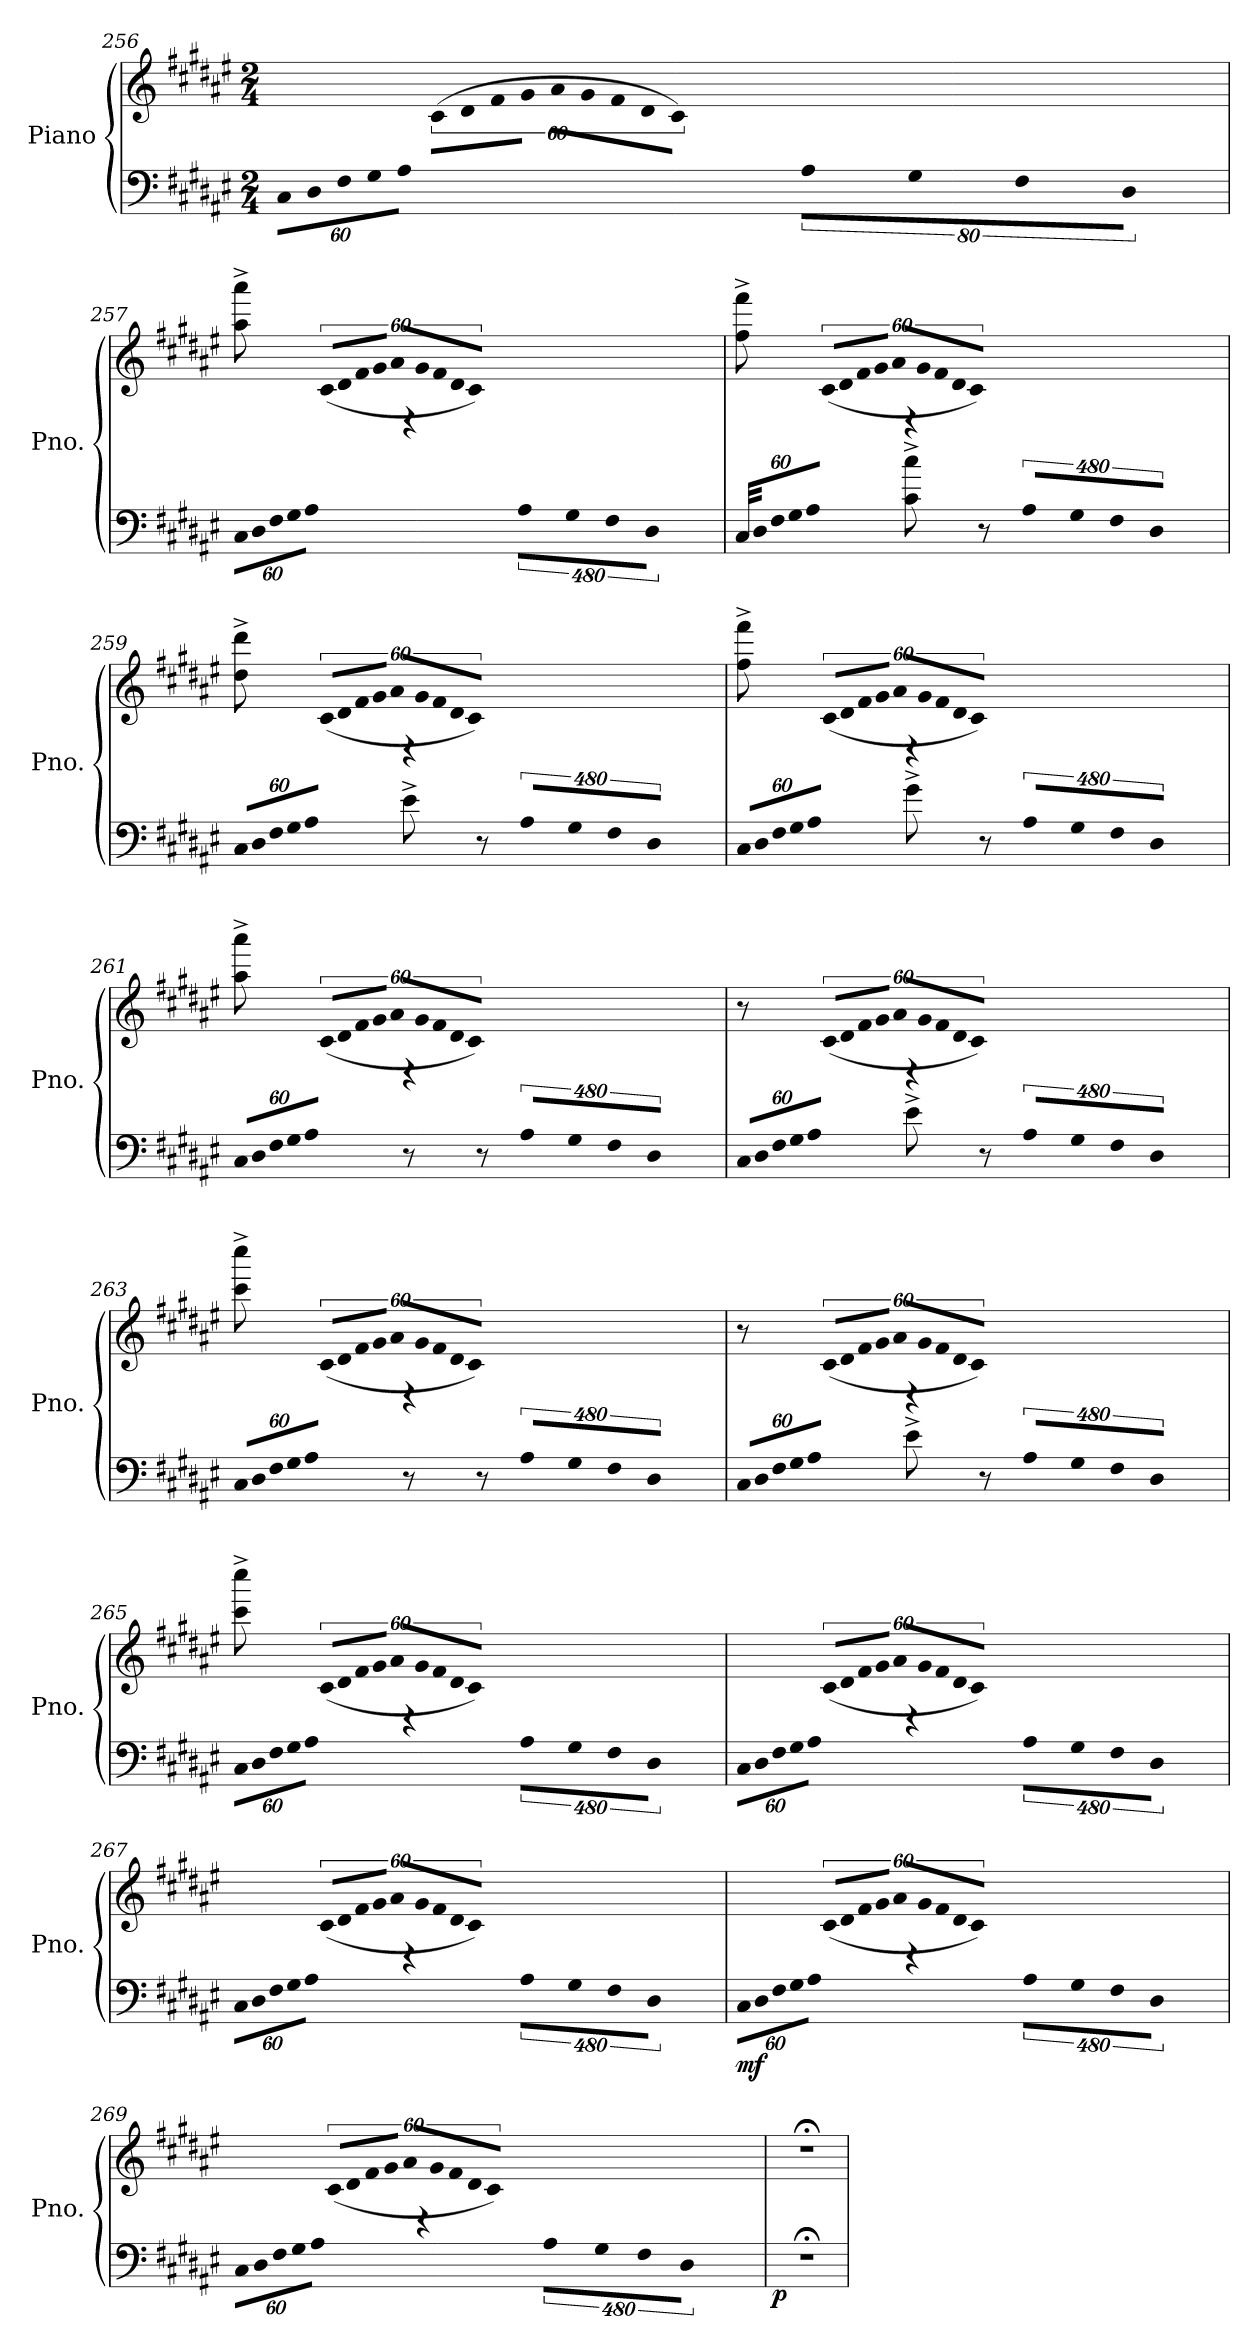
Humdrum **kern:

**kern	**kern	**dynam
*part1	*part1	*part1
*staff2	*staff1	*staff1/2
*I"Piano	*	*
*I'Pno.	*	*
*clefF4	*clefG2	*
*k[f#c#g#d#a#e#]	*k[f#c#g#d#a#e#]	*
*M2/4	*M2/4	*
=256	=256	=256
!LO:N:vis=32	!LO:N:vis=8	!
1920%53C#\LLL	640%71ryy	.
!LO:N:vis=32	!	!
1920%53D#\	.	.
!LO:N:vis=32	!	!
1920%53F#\	.	.
!LO:N:vis=32	!	!
1920%53G#\	.	.
!LO:N:vis=32	!	!
1920%53A#\JJJ	.	.
!	!LO:N:vis=32	!
.	1920%53ryy	.
!LO:N:vis=8	!	!
640%71ryy	.	.
!	!LO:N:vis=32	!
.	(>1920%53c#\LLL	.
!	!LO:N:vis=32	!
.	1920%53d#\	.
!	!LO:N:vis=32	!
.	1920%53f#\	.
!	!LO:N:vis=32	!
.	1920%53g#\JJJ	.
!LO:N:vis=8	!LO:N:vis=32	!
640%71ryy	1920%53a#\LLL	.
!	!LO:N:vis=32	!
.	1920%53g#\	.
!	!LO:N:vis=32	!
.	1920%53f#\	.
!	!LO:N:vis=32	!
.	1920%53d#\	.
!	!LO:N:vis=32	!
.	1920%53c#\JJJ)	.
!LO:N:vis=32	!	!
1920%53ryy	.	.
!	!LO:N:vis=8	!
.	640%71ryy	.
!LO:N:vis=32	!	!
1920%53A#\LLL	.	.
!LO:N:vis=32	!	!
1920%53G#\	.	.
!LO:N:vis=32	!	!
1920%53F#\	.	.
!LO:N:vis=32	!	!
1920%53D#\JJJ	.	.
!!LO:LB:g=z
=257	=257	=257
!LO:N:vis=32	!LO:N:vis=8	!
*	*^	*
1920%53C#\LLL	640%71ryy	8aa#\^ 8aaa#\^	.
!LO:N:vis=32	!	!	!
1920%53D#\	.	.	.
!LO:N:vis=32	!	!	!
1920%53F#\	.	.	.
!LO:N:vis=32	!	!	!
1920%53G#\	.	.	.
!LO:N:vis=32	!	!	!
1920%53A#\JJJ	.	.	.
!	!LO:N:vis=32	!	!
.	1920%53ryy	.	.
.	.	8ryy	.
!LO:N:vis=4	!	!	!
1920%427ryy	.	.	.
!	!LO:N:vis=32	!	!
.	(>1920%53c#/LLL	.	.
!	!LO:N:vis=32	!	!
.	1920%53d#/	.	.
!	!LO:N:vis=32	!	!
.	1920%53f#/	.	.
!	!LO:N:vis=32	!	!
.	1920%53g#/JJJ	.	.
!	!LO:N:vis=32	!	!
.	1920%53a#/LLL	.	.
.	.	4r	.
!	!LO:N:vis=32	!	!
.	1920%53g#/	.	.
!	!LO:N:vis=32	!	!
.	1920%53f#/	.	.
!	!LO:N:vis=32	!	!
.	1920%53d#/	.	.
!	!LO:N:vis=32	!	!
.	1920%53c#/JJJ)	.	.
!LO:N:vis=32	!	!	!
1920%53ryy	.	.	.
!	!LO:N:vis=8	!	!
.	640%71ryy	.	.
!LO:N:vis=32	!	!	!
1920%53A#\LLL	.	.	.
!LO:N:vis=32	!	!	!
1920%53G#\	.	.	.
!LO:N:vis=32	!	!	!
1920%53F#\	.	.	.
!LO:N:vis=32	!	!	!
1920%53D#\JJJ	.	.	.
.	480ryy	.	.
640ryy	.	.	.
=258	=258	=258	=258
!LO:N:vis=32	!LO:N:vis=8	!	!
*^	*	*	*
1920%53C#/LLL	4ryy	640%71ryy	8ff#\^ 8fff#\^	.
!LO:N:vis=32	!	!	!	!
1920%53D#/	.	.	.	.
!LO:N:vis=32	!	!	!	!
1920%53F#/	.	.	.	.
!LO:N:vis=32	!	!	!	!
1920%53G#/	.	.	.	.
!LO:N:vis=32	!	!	!	!
1920%53A#/JJJ	.	.	.	.
!	!	!LO:N:vis=32	!	!
.	.	1920%53ryy	.	.
.	.	.	8ryy	.
!LO:N:vis=4	!	!	!	!
1920%427ryy	.	.	.	.
!	!	!LO:N:vis=32	!	!
.	.	(>1920%53c#/LLL	.	.
!	!	!LO:N:vis=32	!	!
.	.	1920%53d#/	.	.
!	!	!LO:N:vis=32	!	!
.	.	1920%53f#/	.	.
!	!	!LO:N:vis=32	!	!
.	.	1920%53g#/JJJ	.	.
!	!	!LO:N:vis=32	!	!
.	.	1920%53a#/LLL	.	.
*8va	*	*	*	*
.	8cc#\^ 8ccc#\^	.	4r	.
!	!	!LO:N:vis=32	!	!
.	.	1920%53g#/	.	.
!	!	!LO:N:vis=32	!	!
.	.	1920%53f#/	.	.
!	!	!LO:N:vis=32	!	!
.	.	1920%53d#/	.	.
!	!	!LO:N:vis=32	!	!
.	.	1920%53c#/JJJ)	.	.
!LO:N:vis=32	!	!	!	!
1920%53ryy	.	.	.	.
*X8va	*	*	*	*
.	8r	.	.	.
!	!	!LO:N:vis=8	!	!
.	.	640%71ryy	.	.
!LO:N:vis=32	!	!	!	!
1920%53A#/LLL	.	.	.	.
!LO:N:vis=32	!	!	!	!
1920%53G#/	.	.	.	.
!LO:N:vis=32	!	!	!	!
1920%53F#/	.	.	.	.
!LO:N:vis=32	!	!	!	!
1920%53D#/JJJ	.	.	.	.
.	.	480ryy	.	.
640ryy	.	.	.	.
!!LO:LB:g=z	!!
=259	=259	=259	=259	=259
!LO:N:vis=32	!	!LO:N:vis=8	!	!
1920%53C#/LLL	4ryy	640%71ryy	8dd#\^ 8ddd#\^	.
!LO:N:vis=32	!	!	!	!
1920%53D#/	.	.	.	.
!LO:N:vis=32	!	!	!	!
1920%53F#/	.	.	.	.
!LO:N:vis=32	!	!	!	!
1920%53G#/	.	.	.	.
!LO:N:vis=32	!	!	!	!
1920%53A#/JJJ	.	.	.	.
!	!	!LO:N:vis=32	!	!
.	.	1920%53ryy	.	.
.	.	.	8ryy	.
!LO:N:vis=4	!	!	!	!
1920%427ryy	.	.	.	.
!	!	!LO:N:vis=32	!	!
.	.	(>1920%53c#/LLL	.	.
!	!	!LO:N:vis=32	!	!
.	.	1920%53d#/	.	.
!	!	!LO:N:vis=32	!	!
.	.	1920%53f#/	.	.
!	!	!LO:N:vis=32	!	!
.	.	1920%53g#/JJJ	.	.
!	!	!LO:N:vis=32	!	!
.	.	1920%53a#/LLL	.	.
*8va	*	*	*	*
.	8ee#^\	.	4r	.
!	!	!LO:N:vis=32	!	!
.	.	1920%53g#/	.	.
!	!	!LO:N:vis=32	!	!
.	.	1920%53f#/	.	.
!	!	!LO:N:vis=32	!	!
.	.	1920%53d#/	.	.
!	!	!LO:N:vis=32	!	!
.	.	1920%53c#/JJJ)	.	.
!LO:N:vis=32	!	!	!	!
1920%53ryy	.	.	.	.
*X8va	*	*	*	*
.	8r	.	.	.
!	!	!LO:N:vis=8	!	!
.	.	640%71ryy	.	.
!LO:N:vis=32	!	!	!	!
1920%53A#/LLL	.	.	.	.
!LO:N:vis=32	!	!	!	!
1920%53G#/	.	.	.	.
!LO:N:vis=32	!	!	!	!
1920%53F#/	.	.	.	.
!LO:N:vis=32	!	!	!	!
1920%53D#/JJJ	.	.	.	.
.	.	480ryy	.	.
640ryy	.	.	.	.
=260	=260	=260	=260	=260
!LO:N:vis=32	!	!LO:N:vis=8	!	!
1920%53C#/LLL	4ryy	640%71ryy	8ff#\^ 8fff#\^	.
!LO:N:vis=32	!	!	!	!
1920%53D#/	.	.	.	.
!LO:N:vis=32	!	!	!	!
1920%53F#/	.	.	.	.
!LO:N:vis=32	!	!	!	!
1920%53G#/	.	.	.	.
!LO:N:vis=32	!	!	!	!
1920%53A#/JJJ	.	.	.	.
!	!	!LO:N:vis=32	!	!
.	.	1920%53ryy	.	.
.	.	.	8ryy	.
!LO:N:vis=4	!	!	!	!
1920%427ryy	.	.	.	.
!	!	!LO:N:vis=32	!	!
.	.	(>1920%53c#/LLL	.	.
!	!	!LO:N:vis=32	!	!
.	.	1920%53d#/	.	.
!	!	!LO:N:vis=32	!	!
.	.	1920%53f#/	.	.
!	!	!LO:N:vis=32	!	!
.	.	1920%53g#/JJJ	.	.
!	!	!LO:N:vis=32	!	!
.	.	1920%53a#/LLL	.	.
*8va	*	*	*	*
.	8gg#^\	.	4r	.
!	!	!LO:N:vis=32	!	!
.	.	1920%53g#/	.	.
!	!	!LO:N:vis=32	!	!
.	.	1920%53f#/	.	.
!	!	!LO:N:vis=32	!	!
.	.	1920%53d#/	.	.
!	!	!LO:N:vis=32	!	!
.	.	1920%53c#/JJJ)	.	.
!LO:N:vis=32	!	!	!	!
1920%53ryy	.	.	.	.
*X8va	*	*	*	*
.	8r	.	.	.
!	!	!LO:N:vis=8	!	!
.	.	640%71ryy	.	.
!LO:N:vis=32	!	!	!	!
1920%53A#/LLL	.	.	.	.
!LO:N:vis=32	!	!	!	!
1920%53G#/	.	.	.	.
!LO:N:vis=32	!	!	!	!
1920%53F#/	.	.	.	.
!LO:N:vis=32	!	!	!	!
1920%53D#/JJJ	.	.	.	.
.	.	480ryy	.	.
640ryy	.	.	.	.
!!LO:LB:g=z	!!
=261	=261	=261	=261	=261
!LO:N:vis=32	!	!LO:N:vis=8	!	!
1920%53C#/LLL	4ryy	640%71ryy	8aa#\^ 8aaa#\^	.
!LO:N:vis=32	!	!	!	!
1920%53D#/	.	.	.	.
!LO:N:vis=32	!	!	!	!
1920%53F#/	.	.	.	.
!LO:N:vis=32	!	!	!	!
1920%53G#/	.	.	.	.
!LO:N:vis=32	!	!	!	!
1920%53A#/JJJ	.	.	.	.
!	!	!LO:N:vis=32	!	!
.	.	1920%53ryy	.	.
.	.	.	8ryy	.
!LO:N:vis=4	!	!	!	!
1920%427ryy	.	.	.	.
!	!	!LO:N:vis=32	!	!
.	.	(>1920%53c#/LLL	.	.
!	!	!LO:N:vis=32	!	!
.	.	1920%53d#/	.	.
!	!	!LO:N:vis=32	!	!
.	.	1920%53f#/	.	.
!	!	!LO:N:vis=32	!	!
.	.	1920%53g#/JJJ	.	.
!	!	!LO:N:vis=32	!	!
.	.	1920%53a#/LLL	.	.
.	8r	.	4r	.
!	!	!LO:N:vis=32	!	!
.	.	1920%53g#/	.	.
!	!	!LO:N:vis=32	!	!
.	.	1920%53f#/	.	.
!	!	!LO:N:vis=32	!	!
.	.	1920%53d#/	.	.
!	!	!LO:N:vis=32	!	!
.	.	1920%53c#/JJJ)	.	.
!LO:N:vis=32	!	!	!	!
1920%53ryy	.	.	.	.
.	8r	.	.	.
!	!	!LO:N:vis=8	!	!
.	.	640%71ryy	.	.
!LO:N:vis=32	!	!	!	!
1920%53A#/LLL	.	.	.	.
!LO:N:vis=32	!	!	!	!
1920%53G#/	.	.	.	.
!LO:N:vis=32	!	!	!	!
1920%53F#/	.	.	.	.
!LO:N:vis=32	!	!	!	!
1920%53D#/JJJ	.	.	.	.
.	.	480ryy	.	.
640ryy	.	.	.	.
=262	=262	=262	=262	=262
!LO:N:vis=32	!	!LO:N:vis=8	!	!
1920%53C#/LLL	4ryy	640%71ryy	8r	.
!LO:N:vis=32	!	!	!	!
1920%53D#/	.	.	.	.
!LO:N:vis=32	!	!	!	!
1920%53F#/	.	.	.	.
!LO:N:vis=32	!	!	!	!
1920%53G#/	.	.	.	.
!LO:N:vis=32	!	!	!	!
1920%53A#/JJJ	.	.	.	.
!	!	!LO:N:vis=32	!	!
.	.	1920%53ryy	.	.
.	.	.	8ryy	.
!LO:N:vis=4	!	!	!	!
1920%427ryy	.	.	.	.
!	!	!LO:N:vis=32	!	!
.	.	(>1920%53c#/LLL	.	.
!	!	!LO:N:vis=32	!	!
.	.	1920%53d#/	.	.
!	!	!LO:N:vis=32	!	!
.	.	1920%53f#/	.	.
!	!	!LO:N:vis=32	!	!
.	.	1920%53g#/JJJ	.	.
!	!	!LO:N:vis=32	!	!
.	.	1920%53a#/LLL	.	.
*15ma	*	*	*	*
.	8eee#^\	.	4r	.
!	!	!LO:N:vis=32	!	!
.	.	1920%53g#/	.	.
!	!	!LO:N:vis=32	!	!
.	.	1920%53f#/	.	.
!	!	!LO:N:vis=32	!	!
.	.	1920%53d#/	.	.
!	!	!LO:N:vis=32	!	!
.	.	1920%53c#/JJJ)	.	.
!LO:N:vis=32	!	!	!	!
1920%53ryy	.	.	.	.
*X15ma	*	*	*	*
.	8r	.	.	.
!	!	!LO:N:vis=8	!	!
.	.	640%71ryy	.	.
!LO:N:vis=32	!	!	!	!
1920%53A#/LLL	.	.	.	.
!LO:N:vis=32	!	!	!	!
1920%53G#/	.	.	.	.
!LO:N:vis=32	!	!	!	!
1920%53F#/	.	.	.	.
!LO:N:vis=32	!	!	!	!
1920%53D#/JJJ	.	.	.	.
.	.	480ryy	.	.
640ryy	.	.	.	.
!!LO:LB:g=z	!!
=263	=263	=263	=263	=263
!LO:N:vis=32	!	!LO:N:vis=8	!	!
1920%53C#/LLL	4ryy	640%71ryy	8ccc#\^ 8cccc#\^	.
!LO:N:vis=32	!	!	!	!
1920%53D#/	.	.	.	.
!LO:N:vis=32	!	!	!	!
1920%53F#/	.	.	.	.
!LO:N:vis=32	!	!	!	!
1920%53G#/	.	.	.	.
!LO:N:vis=32	!	!	!	!
1920%53A#/JJJ	.	.	.	.
!	!	!LO:N:vis=32	!	!
.	.	1920%53ryy	.	.
.	.	.	8ryy	.
!LO:N:vis=4	!	!	!	!
1920%427ryy	.	.	.	.
!	!	!LO:N:vis=32	!	!
.	.	(>1920%53c#/LLL	.	.
!	!	!LO:N:vis=32	!	!
.	.	1920%53d#/	.	.
!	!	!LO:N:vis=32	!	!
.	.	1920%53f#/	.	.
!	!	!LO:N:vis=32	!	!
.	.	1920%53g#/JJJ	.	.
!	!	!LO:N:vis=32	!	!
.	.	1920%53a#/LLL	.	.
.	8r	.	4r	.
!	!	!LO:N:vis=32	!	!
.	.	1920%53g#/	.	.
!	!	!LO:N:vis=32	!	!
.	.	1920%53f#/	.	.
!	!	!LO:N:vis=32	!	!
.	.	1920%53d#/	.	.
!	!	!LO:N:vis=32	!	!
.	.	1920%53c#/JJJ)	.	.
!LO:N:vis=32	!	!	!	!
1920%53ryy	.	.	.	.
.	8r	.	.	.
!	!	!LO:N:vis=8	!	!
.	.	640%71ryy	.	.
!LO:N:vis=32	!	!	!	!
1920%53A#/LLL	.	.	.	.
!LO:N:vis=32	!	!	!	!
1920%53G#/	.	.	.	.
!LO:N:vis=32	!	!	!	!
1920%53F#/	.	.	.	.
!LO:N:vis=32	!	!	!	!
1920%53D#/JJJ	.	.	.	.
.	.	480ryy	.	.
640ryy	.	.	.	.
=264	=264	=264	=264	=264
!LO:N:vis=32	!	!LO:N:vis=8	!	!
1920%53C#/LLL	4ryy	640%71ryy	8r	.
!LO:N:vis=32	!	!	!	!
1920%53D#/	.	.	.	.
!LO:N:vis=32	!	!	!	!
1920%53F#/	.	.	.	.
!LO:N:vis=32	!	!	!	!
1920%53G#/	.	.	.	.
!LO:N:vis=32	!	!	!	!
1920%53A#/JJJ	.	.	.	.
!	!	!LO:N:vis=32	!	!
.	.	1920%53ryy	.	.
.	.	.	8ryy	.
!LO:N:vis=4	!	!	!	!
1920%427ryy	.	.	.	.
!	!	!LO:N:vis=32	!	!
.	.	(>1920%53c#/LLL	.	.
!	!	!LO:N:vis=32	!	!
.	.	1920%53d#/	.	.
!	!	!LO:N:vis=32	!	!
.	.	1920%53f#/	.	.
!	!	!LO:N:vis=32	!	!
.	.	1920%53g#/JJJ	.	.
!	!	!LO:N:vis=32	!	!
.	.	1920%53a#/LLL	.	.
*15ma	*	*	*	*
.	8eee#^\	.	4r	.
!	!	!LO:N:vis=32	!	!
.	.	1920%53g#/	.	.
!	!	!LO:N:vis=32	!	!
.	.	1920%53f#/	.	.
!	!	!LO:N:vis=32	!	!
.	.	1920%53d#/	.	.
!	!	!LO:N:vis=32	!	!
.	.	1920%53c#/JJJ)	.	.
!LO:N:vis=32	!	!	!	!
1920%53ryy	.	.	.	.
*X15ma	*	*	*	*
.	8r	.	.	.
!	!	!LO:N:vis=8	!	!
.	.	640%71ryy	.	.
!LO:N:vis=32	!	!	!	!
1920%53A#/LLL	.	.	.	.
!LO:N:vis=32	!	!	!	!
1920%53G#/	.	.	.	.
!LO:N:vis=32	!	!	!	!
1920%53F#/	.	.	.	.
!LO:N:vis=32	!	!	!	!
1920%53D#/JJJ	.	.	.	.
.	.	480ryy	.	.
640ryy	.	.	.	.
!!LO:PB:g=z	!!
=265	=265	=265	=265	=265
!LO:N:vis=32	!	!LO:N:vis=8	!	!
1920%53C#\LLL	4ryy	640%71ryy	8ccc#\^ 8cccc#\^	.
!LO:N:vis=32	!	!	!	!
1920%53D#\	.	.	.	.
!LO:N:vis=32	!	!	!	!
1920%53F#\	.	.	.	.
!LO:N:vis=32	!	!	!	!
1920%53G#\	.	.	.	.
!LO:N:vis=32	!	!	!	!
1920%53A#\JJJ	.	.	.	.
!	!	!LO:N:vis=32	!	!
.	.	1920%53ryy	.	.
.	.	.	8ryy	.
!LO:N:vis=4	!	!	!	!
1920%427ryy	.	.	.	.
!	!	!LO:N:vis=32	!	!
.	.	(>1920%53c#/LLL	.	.
!	!	!LO:N:vis=32	!	!
.	.	1920%53d#/	.	.
!	!	!LO:N:vis=32	!	!
.	.	1920%53f#/	.	.
!	!	!LO:N:vis=32	!	!
.	.	1920%53g#/JJJ	.	.
!	!	!LO:N:vis=32	!	!
.	.	1920%53a#/LLL	.	.
.	8ryy	.	4r	.
!	!	!LO:N:vis=32	!	!
.	.	1920%53g#/	.	.
!	!	!LO:N:vis=32	!	!
.	.	1920%53f#/	.	.
!	!	!LO:N:vis=32	!	!
.	.	1920%53d#/	.	.
!	!	!LO:N:vis=32	!	!
.	.	1920%53c#/JJJ)	.	.
!LO:N:vis=32	!	!	!	!
1920%53ryy	.	.	.	.
.	8ryy	.	.	.
!	!	!LO:N:vis=8	!	!
.	.	640%71ryy	.	.
!LO:N:vis=32	!	!	!	!
1920%53A#\LLL	.	.	.	.
!LO:N:vis=32	!	!	!	!
1920%53G#\	.	.	.	.
!LO:N:vis=32	!	!	!	!
1920%53F#\	.	.	.	.
!LO:N:vis=32	!	!	!	!
1920%53D#\JJJ	.	.	.	.
.	.	480ryy	.	.
640ryy	.	.	.	.
=266	=266	=266	=266	=266
!LO:N:vis=32	!	!LO:N:vis=8	!	!
1920%53C#\LLL	4ryy	640%71ryy	8ryy	.
!LO:N:vis=32	!	!	!	!
1920%53D#\	.	.	.	.
!LO:N:vis=32	!	!	!	!
1920%53F#\	.	.	.	.
!LO:N:vis=32	!	!	!	!
1920%53G#\	.	.	.	.
!LO:N:vis=32	!	!	!	!
1920%53A#\JJJ	.	.	.	.
!	!	!LO:N:vis=32	!	!
.	.	1920%53ryy	.	.
.	.	.	8ryy	.
!LO:N:vis=4	!	!	!	!
1920%427ryy	.	.	.	.
!	!	!LO:N:vis=32	!	!
.	.	(>1920%53c#/LLL	.	.
!	!	!LO:N:vis=32	!	!
.	.	1920%53d#/	.	.
!	!	!LO:N:vis=32	!	!
.	.	1920%53f#/	.	.
!	!	!LO:N:vis=32	!	!
.	.	1920%53g#/JJJ	.	.
!	!	!LO:N:vis=32	!	!
.	.	1920%53a#/LLL	.	.
.	8ryy	.	4r	.
!	!	!LO:N:vis=32	!	!
.	.	1920%53g#/	.	.
!	!	!LO:N:vis=32	!	!
.	.	1920%53f#/	.	.
!	!	!LO:N:vis=32	!	!
.	.	1920%53d#/	.	.
!	!	!LO:N:vis=32	!	!
.	.	1920%53c#/JJJ)	.	.
!LO:N:vis=32	!	!	!	!
1920%53ryy	.	.	.	.
.	8ryy	.	.	.
!	!	!LO:N:vis=8	!	!
.	.	640%71ryy	.	.
!LO:N:vis=32	!	!	!	!
1920%53A#\LLL	.	.	.	.
!LO:N:vis=32	!	!	!	!
1920%53G#\	.	.	.	.
!LO:N:vis=32	!	!	!	!
1920%53F#\	.	.	.	.
!LO:N:vis=32	!	!	!	!
1920%53D#\JJJ	.	.	.	.
.	.	480ryy	.	.
640ryy	.	.	.	.
!!LO:LB:g=z	!!
=267	=267	=267	=267	=267
!LO:N:vis=32	!	!LO:N:vis=8	!	!
1920%53C#\LLL	4ryy	640%71ryy	8ryy	.
!LO:N:vis=32	!	!	!	!
1920%53D#\	.	.	.	.
!LO:N:vis=32	!	!	!	!
1920%53F#\	.	.	.	.
!LO:N:vis=32	!	!	!	!
1920%53G#\	.	.	.	.
!LO:N:vis=32	!	!	!	!
1920%53A#\JJJ	.	.	.	.
!	!	!LO:N:vis=32	!	!
.	.	1920%53ryy	.	.
.	.	.	8ryy	.
!LO:N:vis=4	!	!	!	!
1920%427ryy	.	.	.	.
!	!	!LO:N:vis=32	!	!
.	.	(>1920%53c#/LLL	.	.
!	!	!LO:N:vis=32	!	!
.	.	1920%53d#/	.	.
!	!	!LO:N:vis=32	!	!
.	.	1920%53f#/	.	.
!	!	!LO:N:vis=32	!	!
.	.	1920%53g#/JJJ	.	.
!	!	!LO:N:vis=32	!	!
.	.	1920%53a#/LLL	.	.
.	8ryy	.	4r	.
!	!	!LO:N:vis=32	!	!
.	.	1920%53g#/	.	.
!	!	!LO:N:vis=32	!	!
.	.	1920%53f#/	.	.
!	!	!LO:N:vis=32	!	!
.	.	1920%53d#/	.	.
!	!	!LO:N:vis=32	!	!
.	.	1920%53c#/JJJ)	.	.
!LO:N:vis=32	!	!	!	!
1920%53ryy	.	.	.	.
.	8ryy	.	.	.
!	!	!LO:N:vis=8	!	!
.	.	640%71ryy	.	.
!LO:N:vis=32	!	!	!	!
1920%53A#\LLL	.	.	.	.
!LO:N:vis=32	!	!	!	!
1920%53G#\	.	.	.	.
!LO:N:vis=32	!	!	!	!
1920%53F#\	.	.	.	.
!LO:N:vis=32	!	!	!	!
1920%53D#\JJJ	.	.	.	.
.	.	480ryy	.	.
640ryy	.	.	.	.
=268	=268	=268	=268	=268
!LO:N:vis=32	!	!LO:N:vis=8	!	!LO:DY:b=2
1920%53C#\LLL	4ryy	640%71ryy	8ryy	mf
!LO:N:vis=32	!	!	!	!
1920%53D#\	.	.	.	.
!LO:N:vis=32	!	!	!	!
1920%53F#\	.	.	.	.
!LO:N:vis=32	!	!	!	!
1920%53G#\	.	.	.	.
!LO:N:vis=32	!	!	!	!
1920%53A#\JJJ	.	.	.	.
!	!	!LO:N:vis=32	!	!
.	.	1920%53ryy	.	.
.	.	.	8ryy	.
!LO:N:vis=4	!	!	!	!
1920%427ryy	.	.	.	.
!	!	!LO:N:vis=32	!	!
.	.	(>1920%53c#/LLL	.	.
!	!	!LO:N:vis=32	!	!
.	.	1920%53d#/	.	.
!	!	!LO:N:vis=32	!	!
.	.	1920%53f#/	.	.
!	!	!LO:N:vis=32	!	!
.	.	1920%53g#/JJJ	.	.
!	!	!LO:N:vis=32	!	!
.	.	1920%53a#/LLL	.	.
.	8ryy	.	4r	.
!	!	!LO:N:vis=32	!	!
.	.	1920%53g#/	.	.
!	!	!LO:N:vis=32	!	!
.	.	1920%53f#/	.	.
!	!	!LO:N:vis=32	!	!
.	.	1920%53d#/	.	.
!	!	!LO:N:vis=32	!	!
.	.	1920%53c#/JJJ)	.	.
!LO:N:vis=32	!	!	!	!
1920%53ryy	.	.	.	.
.	8ryy	.	.	.
!	!	!LO:N:vis=8	!	!
.	.	640%71ryy	.	.
!LO:N:vis=32	!	!	!	!
1920%53A#\LLL	.	.	.	.
!LO:N:vis=32	!	!	!	!
1920%53G#\	.	.	.	.
!LO:N:vis=32	!	!	!	!
1920%53F#\	.	.	.	.
!LO:N:vis=32	!	!	!	!
1920%53D#\JJJ	.	.	.	.
.	.	480ryy	.	.
640ryy	.	.	.	.
!!LO:LB:g=z	!!
=269	=269	=269	=269	=269
!LO:N:vis=32	!	!LO:N:vis=8	!	!
1920%53C#\LLL	4ryy	640%71ryy	8ryy	.
!LO:N:vis=32	!	!	!	!
1920%53D#\	.	.	.	.
!LO:N:vis=32	!	!	!	!
1920%53F#\	.	.	.	.
!LO:N:vis=32	!	!	!	!
1920%53G#\	.	.	.	.
!LO:N:vis=32	!	!	!	!
1920%53A#\JJJ	.	.	.	.
!	!	!LO:N:vis=32	!	!
.	.	1920%53ryy	.	.
.	.	.	8ryy	.
!LO:N:vis=4	!	!	!	!
1920%427ryy	.	.	.	.
!	!	!LO:N:vis=32	!	!
.	.	(>1920%53c#/LLL	.	.
!	!	!LO:N:vis=32	!	!
.	.	1920%53d#/	.	.
!	!	!LO:N:vis=32	!	!
.	.	1920%53f#/	.	.
!	!	!LO:N:vis=32	!	!
.	.	1920%53g#/JJJ	.	.
!	!	!LO:N:vis=32	!	!
.	.	1920%53a#/LLL	.	.
.	8ryy	.	4r	.
!	!	!LO:N:vis=32	!	!
.	.	1920%53g#/	.	.
!	!	!LO:N:vis=32	!	!
.	.	1920%53f#/	.	.
!	!	!LO:N:vis=32	!	!
.	.	1920%53d#/	.	.
!	!	!LO:N:vis=32	!	!
.	.	1920%53c#/JJJ)	.	.
!LO:N:vis=32	!	!	!	!
1920%53ryy	.	.	.	.
.	8ryy	.	.	.
!	!	!LO:N:vis=8	!	!
.	.	640%71ryy	.	.
!LO:N:vis=32	!	!	!	!
1920%53A#\LLL	.	.	.	.
!LO:N:vis=32	!	!	!	!
1920%53G#\	.	.	.	.
!LO:N:vis=32	!	!	!	!
1920%53F#\	.	.	.	.
!LO:N:vis=32	!	!	!	!
1920%53D#\JJJ	.	.	.	.
.	.	480ryy	.	.
640ryy	.	.	.	.
*v	*v	*	*	*
*	*v	*v	*
=270	=270	=270
!	!	!LO:DY:b=2
2r;<	2r;<	p
=	=	=
*-	*-	*-
